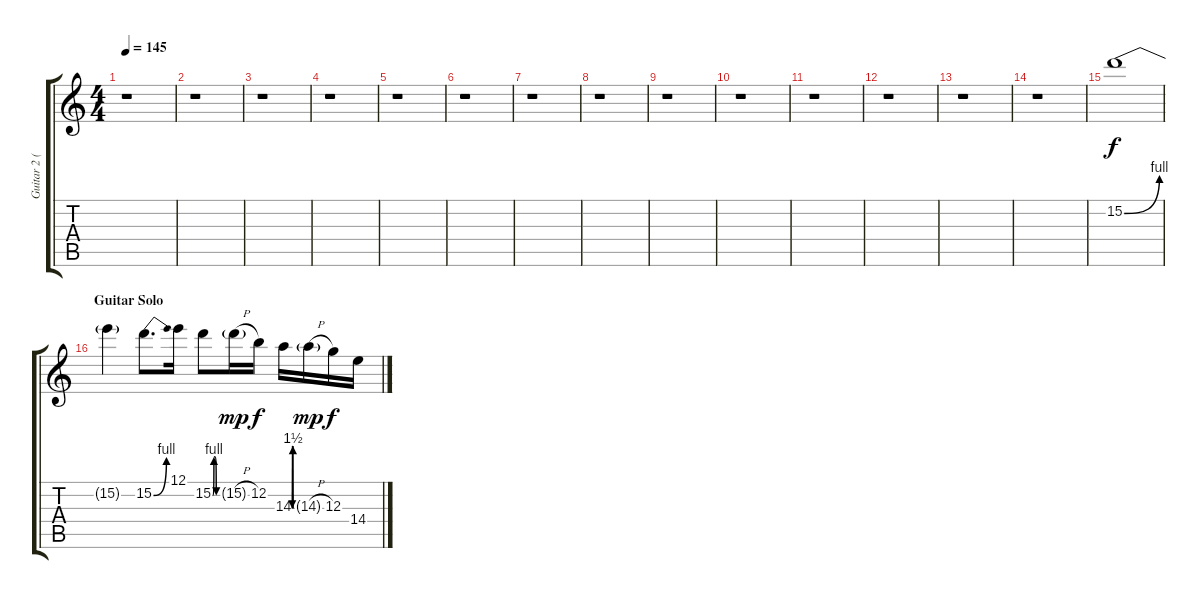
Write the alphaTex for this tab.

\track ("Guitar 2 (Page)" "Guitar 2 (") {instrument overdrivenguitar}
\staff {score tabs}
\tuning (E4 B3 G3 D3 A2 E2) {hide}
\ts (4 4)
\tempo 145
\clef g2
\ks c
r.1{dy f} |
r.1 |
r.1 |
r.1 |
r.1 |
r.1 |
r.1 |
r.1 |
r.1 |
r.1 |
r.1 |
r.1 |
r.1 |
r.1 |
15.2{be (bend 0 0 60 4)}.1 |
\section ("" "Guitar Solo")
15.2{t}.4 15.2{be (bend 0 0 60 4)}.8{d} 12.1.16 15.2{be (custom 0 0 15 4 30 4 45 0 60 0)}.8 15.2{h g}.16{dy mp} 12.2.16{dy f} 14.3{be (custom 0 0 15 6 30 6 45 0 60 0)}.16 14.3{h g}.16{dy mp} 12.3.16{dy f} 14.4.16
